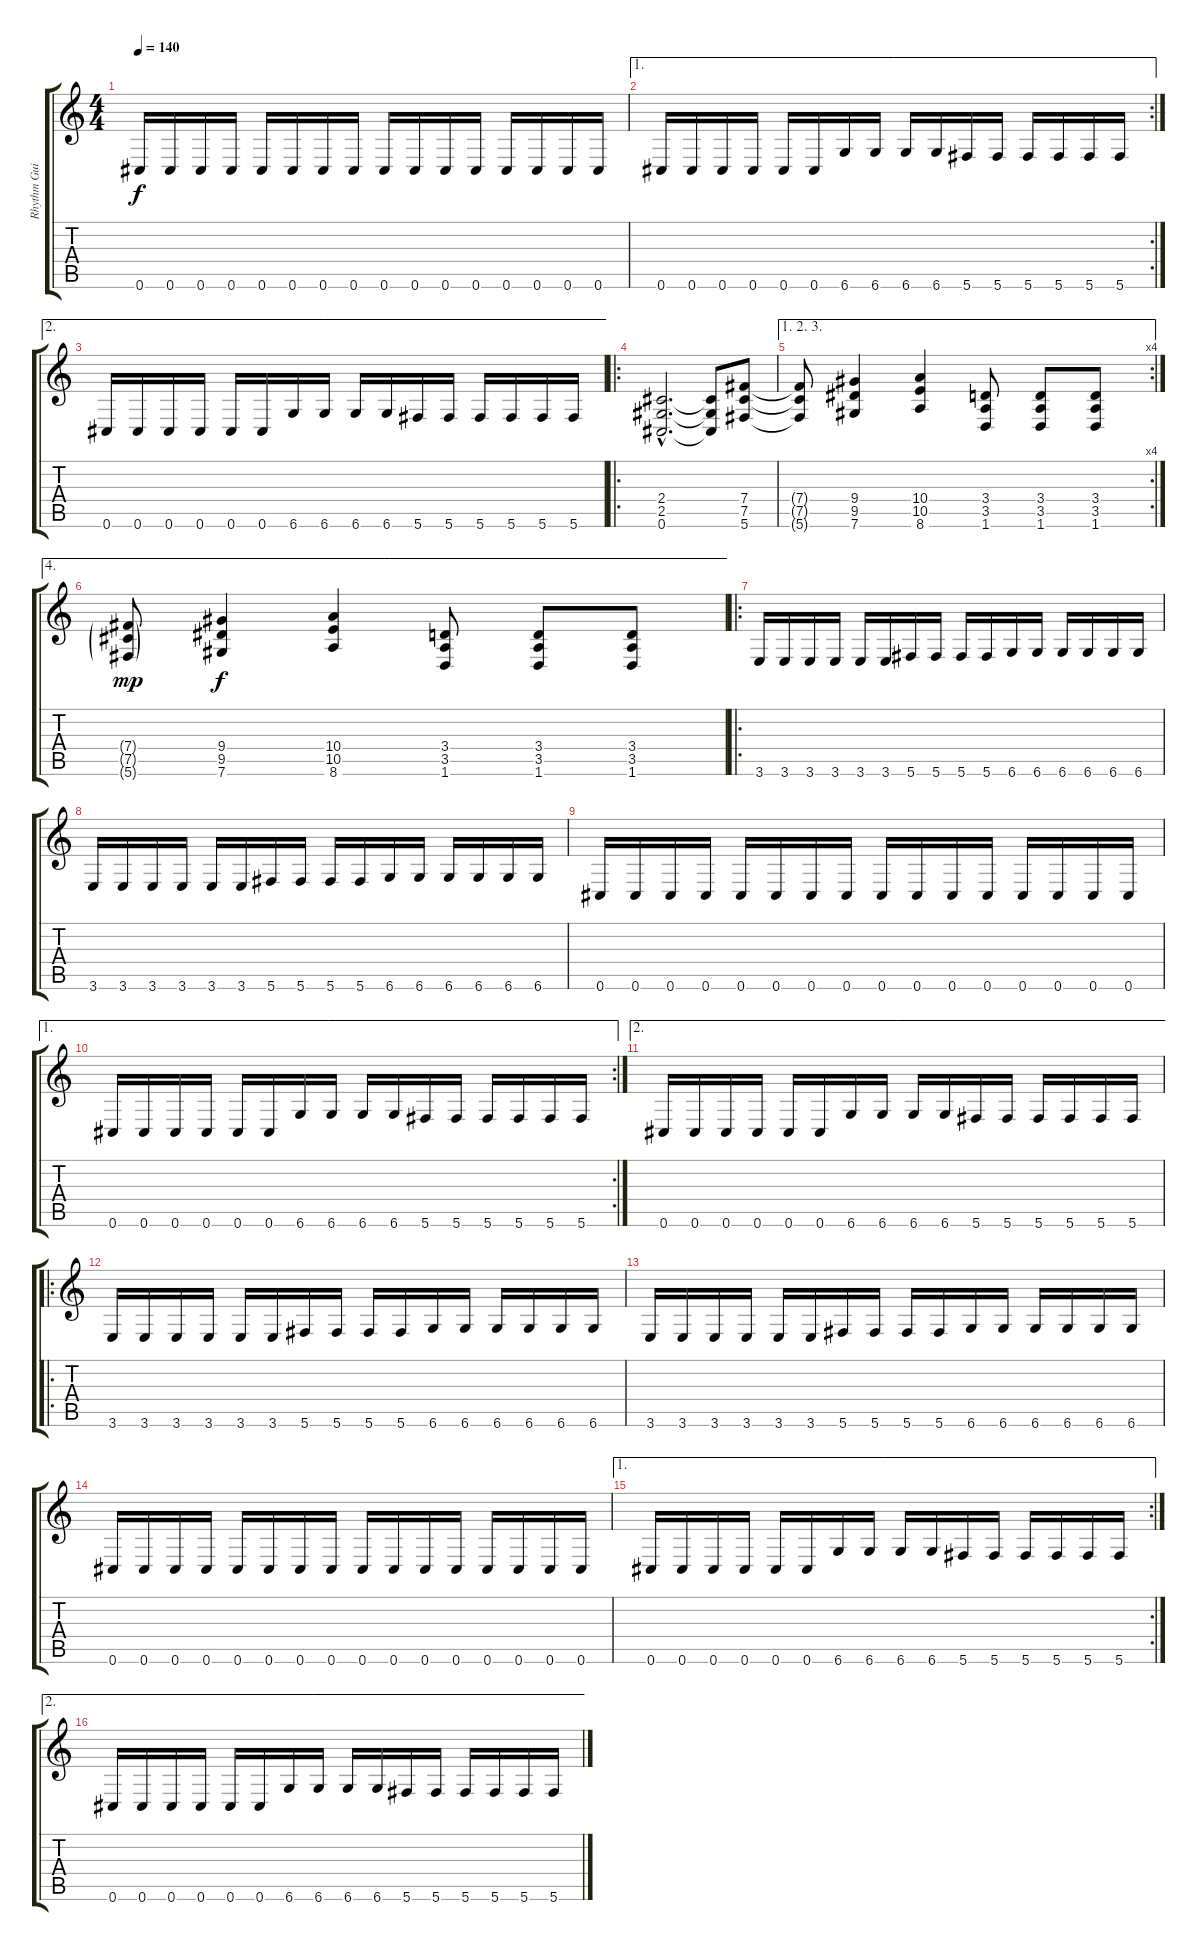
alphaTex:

\track ("Rhythm Guitar" "Rhythm Gui") {instrument distortionguitar}
\staff {score tabs}
\tuning (Db4 Ab3 E3 B2 Gb2 Db2) {hide}
\ts (4 4)
\tempo 140
\clef g2
\ks c
0.6.16{dy f} 0.6.16 0.6.16 0.6.16 0.6.16 0.6.16 0.6.16 0.6.16 0.6.16 0.6.16 0.6.16 0.6.16 0.6.16 0.6.16 0.6.16 0.6.16 |
\ae 1
\rc 2
0.6.16 0.6.16 0.6.16 0.6.16 0.6.16 0.6.16 6.6.16 6.6.16 6.6.16 6.6.16 5.6.16 5.6.16 5.6.16 5.6.16 5.6.16 5.6.16 |
\ae 2
0.6.16 0.6.16 0.6.16 0.6.16 0.6.16 0.6.16 6.6.16 6.6.16 6.6.16 6.6.16 5.6.16 5.6.16 5.6.16 5.6.16 5.6.16 5.6.16 |
\ro
(2.4{hac} 2.5{hac} 0.6{hac}).2{d} (2.4{t} 2.5{t} 0.6{t}).8 (7.4 7.5 5.6).8 |
\ae (1 2 3)
\rc 4
(7.4{t} 7.5{t} 5.6{t}).8 (9.4 9.5 7.6).4 (10.4 10.5 8.6).4 (3.4 3.5 1.6).8 (3.4 3.5 1.6).8 (3.4 3.5 1.6).8 |
\ae 4
(7.4{g} 7.5{g} 5.6{g}).8{dy mp} (9.4 9.5 7.6).4{dy f} (10.4 10.5 8.6).4 (3.4 3.5 1.6).8 (3.4 3.5 1.6).8 (3.4 3.5 1.6).8 |
\ro
3.6.16 3.6.16 3.6.16 3.6.16 3.6.16 3.6.16 5.6.16 5.6.16 5.6.16 5.6.16 6.6.16 6.6.16 6.6.16 6.6.16 6.6.16 6.6.16 |
3.6.16 3.6.16 3.6.16 3.6.16 3.6.16 3.6.16 5.6.16 5.6.16 5.6.16 5.6.16 6.6.16 6.6.16 6.6.16 6.6.16 6.6.16 6.6.16 |
0.6.16 0.6.16 0.6.16 0.6.16 0.6.16 0.6.16 0.6.16 0.6.16 0.6.16 0.6.16 0.6.16 0.6.16 0.6.16 0.6.16 0.6.16 0.6.16 |
\ae 1
\rc 2
0.6.16 0.6.16 0.6.16 0.6.16 0.6.16 0.6.16 6.6.16 6.6.16 6.6.16 6.6.16 5.6.16 5.6.16 5.6.16 5.6.16 5.6.16 5.6.16 |
\ae 2
0.6.16 0.6.16 0.6.16 0.6.16 0.6.16 0.6.16 6.6.16 6.6.16 6.6.16 6.6.16 5.6.16 5.6.16 5.6.16 5.6.16 5.6.16 5.6.16 |
\ro
3.6.16 3.6.16 3.6.16 3.6.16 3.6.16 3.6.16 5.6.16 5.6.16 5.6.16 5.6.16 6.6.16 6.6.16 6.6.16 6.6.16 6.6.16 6.6.16 |
3.6.16 3.6.16 3.6.16 3.6.16 3.6.16 3.6.16 5.6.16 5.6.16 5.6.16 5.6.16 6.6.16 6.6.16 6.6.16 6.6.16 6.6.16 6.6.16 |
0.6.16 0.6.16 0.6.16 0.6.16 0.6.16 0.6.16 0.6.16 0.6.16 0.6.16 0.6.16 0.6.16 0.6.16 0.6.16 0.6.16 0.6.16 0.6.16 |
\ae 1
\rc 2
0.6.16 0.6.16 0.6.16 0.6.16 0.6.16 0.6.16 6.6.16 6.6.16 6.6.16 6.6.16 5.6.16 5.6.16 5.6.16 5.6.16 5.6.16 5.6.16 |
\ae 2
0.6.16 0.6.16 0.6.16 0.6.16 0.6.16 0.6.16 6.6.16 6.6.16 6.6.16 6.6.16 5.6.16 5.6.16 5.6.16 5.6.16 5.6.16 5.6.16
